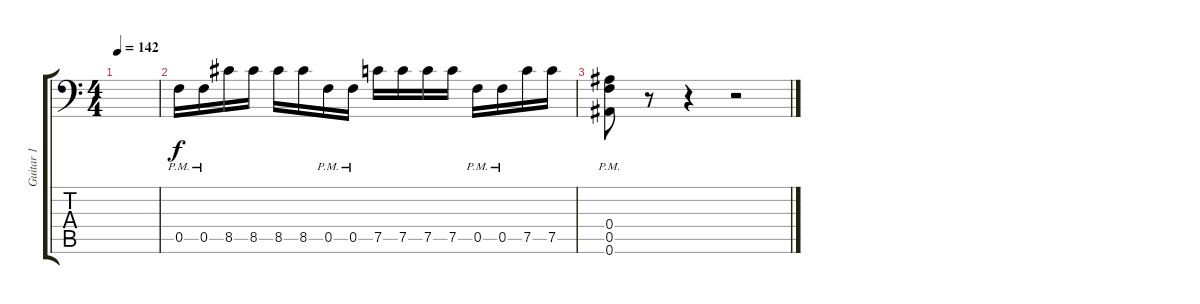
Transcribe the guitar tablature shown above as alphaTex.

\track ("Guitar 1" "Guitar 1") {instrument distortionguitar}
\staff {score tabs}
\tuning (C4 G3 Eb3 Bb2 F2 Bb1) {hide}
\ts (4 4)
\tempo 142
\clef f4
\ks c
|
0.5{pm}.16 0.5{pm}.16 8.5.16 8.5.16 8.5.16 8.5.16 0.5{pm}.16 0.5{pm}.16 7.5.16 7.5.16 7.5.16 7.5.16 0.5{pm}.16 0.5{pm}.16 7.5.16 7.5.16 |
(0.4{pm} 0.5{pm} 0.6{pm}).8 r.8 r.4 r.2
